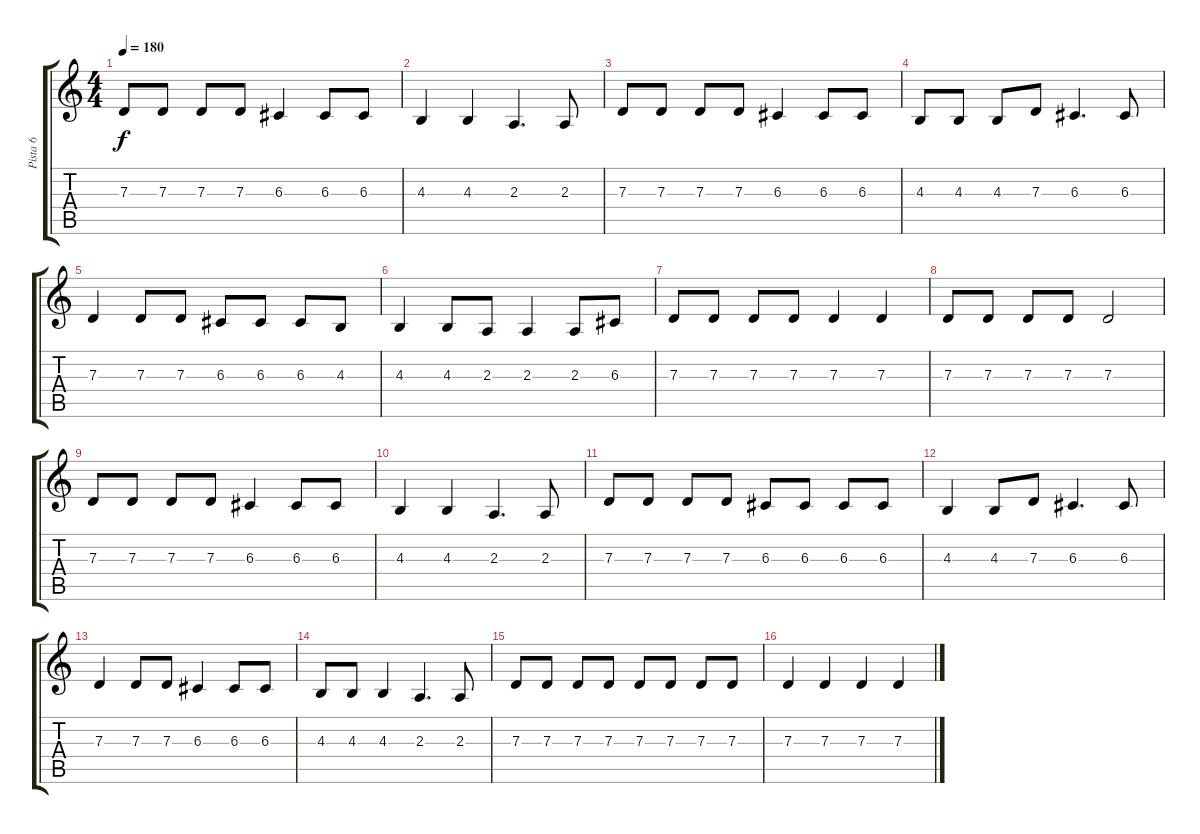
\track ("Pista 6" "Pista 6") {instrument electricgrandpiano}
\staff {score tabs}
\tuning (E4 B3 G3 D3 A2 E2) {hide}
\ts (4 4)
\tempo 180
\clef g2
\ks c
7.3.8{dy f} 7.3.8 7.3.8 7.3.8 6.3.4 6.3.8 6.3.8 |
4.3.4 4.3.4 2.3.4{d} 2.3.8 |
7.3.8 7.3.8 7.3.8 7.3.8 6.3.4 6.3.8 6.3.8 |
4.3.8 4.3.8 4.3.8 7.3.8 6.3.4{d} 6.3.8 |
7.3.4 7.3.8 7.3.8 6.3.8 6.3.8 6.3.8 4.3.8 |
4.3.4 4.3.8 2.3.8 2.3.4 2.3.8 6.3.8 |
7.3.8 7.3.8 7.3.8 7.3.8 7.3.4 7.3.4 |
7.3.8 7.3.8 7.3.8 7.3.8 7.3.2 |
7.3.8 7.3.8 7.3.8 7.3.8 6.3.4 6.3.8 6.3.8 |
4.3.4 4.3.4 2.3.4{d} 2.3.8 |
7.3.8 7.3.8 7.3.8 7.3.8 6.3.8 6.3.8 6.3.8 6.3.8 |
4.3.4 4.3.8 7.3.8 6.3.4{d} 6.3.8 |
7.3.4 7.3.8 7.3.8 6.3.4 6.3.8 6.3.8 |
4.3.8 4.3.8 4.3.4 2.3.4{d} 2.3.8 |
7.3.8 7.3.8 7.3.8 7.3.8 7.3.8 7.3.8 7.3.8 7.3.8 |
7.3.4 7.3.4 7.3.4 7.3.4
